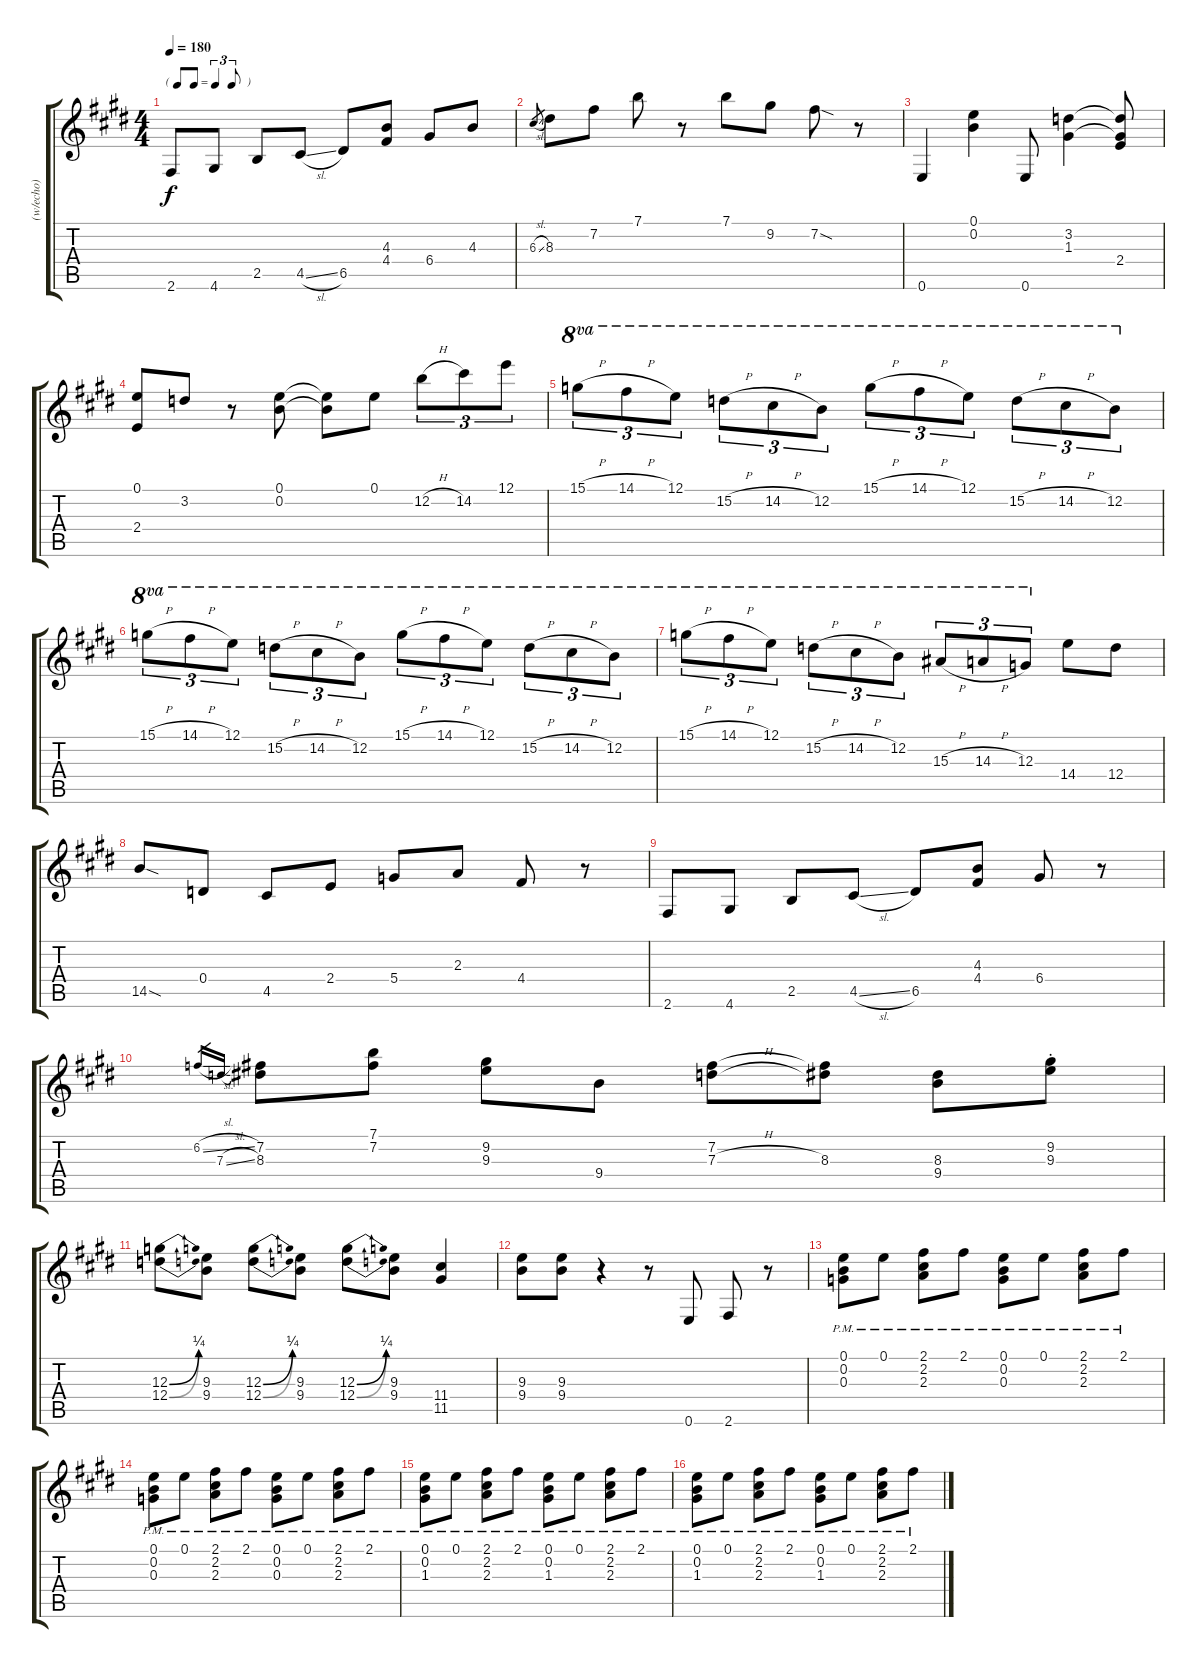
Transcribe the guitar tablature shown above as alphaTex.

\track ("(w/echo)" "(w/echo)") {instrument electricguitarjazz}
\staff {score tabs}
\tuning (E4 B3 G3 D3 A2 E2) {hide}
\ts (4 4)
\tf triplet8th
\tempo 180
\clef g2
\ks e
2.6.8{dy f} 4.6.8 2.5.8 4.5{sl}.8 6.5.8 (4.3 4.4).8 6.4.8 4.3.8 |
\ks c#minor
6.3{sl}.8{gr} 8.3.8 7.2.8 7.1.8 r.8 7.1.8 9.2.8 7.2{sod}.8 r.8 |
0.6.4 (0.1 0.2).4 0.6.8 (3.2 1.3).4 (3.2{t} 1.3{t} 2.4).8 |
(0.1 2.4).8 3.2.8 r.8 (0.1 0.2).8 (0.1{t} 0.2{t}).8 0.1.8 12.2{h}.8{tu (3 2)} 14.2.8{tu (3 2)} 12.1.8{tu (3 2)} |
\ks e
15.1{h}.8{tu (3 2) ot 8va} 14.1{h}.8{tu (3 2) ot 8va} 12.1.8{tu (3 2) ot 8va} 15.2{h}.8{tu (3 2) ot 8va} 14.2{h}.8{tu (3 2) ot 8va} 12.2.8{tu (3 2) ot 8va} 15.1{h}.8{tu (3 2) ot 8va} 14.1{h}.8{tu (3 2) ot 8va} 12.1.8{tu (3 2) ot 8va} 15.2{h}.8{tu (3 2) ot 8va} 14.2{h}.8{tu (3 2) ot 8va} 12.2.8{tu (3 2) ot 8va} |
\ks c#minor
15.1{h}.8{tu (3 2) ot 8va} 14.1{h}.8{tu (3 2) ot 8va} 12.1.8{tu (3 2) ot 8va} 15.2{h}.8{tu (3 2) ot 8va} 14.2{h}.8{tu (3 2) ot 8va} 12.2.8{tu (3 2) ot 8va} 15.1{h}.8{tu (3 2) ot 8va} 14.1{h}.8{tu (3 2) ot 8va} 12.1.8{tu (3 2) ot 8va} 15.2{h}.8{tu (3 2) ot 8va} 14.2{h}.8{tu (3 2) ot 8va} 12.2.8{tu (3 2) ot 8va} |
15.1{h}.8{tu (3 2) ot 8va} 14.1{h}.8{tu (3 2) ot 8va} 12.1.8{tu (3 2) ot 8va} 15.2{h}.8{tu (3 2) ot 8va} 14.2{h}.8{tu (3 2) ot 8va} 12.2.8{tu (3 2) ot 8va} 15.3{h}.8{tu (3 2) ot 8va} 14.3{h}.8{tu (3 2) ot 8va} 12.3.8{tu (3 2) ot 8va} 14.4.8 12.4.8 |
\ks e
14.5{sod}.8 0.4.8 4.5.8 2.4.8 5.4.8 2.3.8 4.4.8 r.8 |
\ks c#minor
2.6.8 4.6.8 2.5.8 4.5{sl}.8 6.5.8 (4.3 4.4).8 6.4.8 r.8 |
6.2{sl}.16{gr} 7.3{sl}.16{gr} (7.2 8.3).8 (7.1 7.2).8 (9.2 9.3).8 9.4.8 (7.2 7.3{h}).8 (7.2{t} 8.3).8 (8.3 9.4).8 (9.2{st} 9.3{st}).8 |
(12.3{be (bend 0 0 60 1)} 12.4{be (bend 0 0 60 1)}).8 (9.3 9.4).8 (12.3{be (bend 0 0 60 1)} 12.4{be (bend 0 0 60 1)}).8 (9.3 9.4).8 (12.3{be (bend 0 0 60 1)} 12.4{be (bend 0 0 60 1)}).8 (9.3 9.4).8 (11.4 11.5).4 |
\ks e
(9.3 9.4).8 (9.3 9.4).8 r.4 r.8 0.6.8 2.6.8 r.8 |
\ks c#minor
(0.1{pm} 0.2{pm} 0.3{pm}).8 0.1{pm}.8 (2.1{pm} 2.2{pm} 2.3{pm}).8 2.1{pm}.8 (0.1{pm} 0.2{pm} 0.3{pm}).8 0.1{pm}.8 (2.1{pm} 2.2{pm} 2.3{pm}).8 2.1{pm}.8 |
(0.1{pm} 0.2{pm} 0.3{pm}).8 0.1{pm}.8 (2.1{pm} 2.2{pm} 2.3{pm}).8 2.1{pm}.8 (0.1{pm} 0.2{pm} 0.3{pm}).8 0.1{pm}.8 (2.1{pm} 2.2{pm} 2.3{pm}).8 2.1{pm}.8 |
(0.1{pm} 0.2{pm} 1.3{pm}).8 0.1{pm}.8 (2.1{pm} 2.2{pm} 2.3{pm}).8 2.1{pm}.8 (0.1{pm} 0.2{pm} 1.3{pm}).8 0.1{pm}.8 (2.1{pm} 2.2{pm} 2.3{pm}).8 2.1{pm}.8 |
\ks e
(0.1{pm} 0.2{pm} 1.3{pm}).8 0.1{pm}.8 (2.1{pm} 2.2{pm} 2.3{pm}).8 2.1{pm}.8 (0.1{pm} 0.2{pm} 1.3{pm}).8 0.1{pm}.8 (2.1{pm} 2.2{pm} 2.3{pm}).8 2.1{pm}.8
